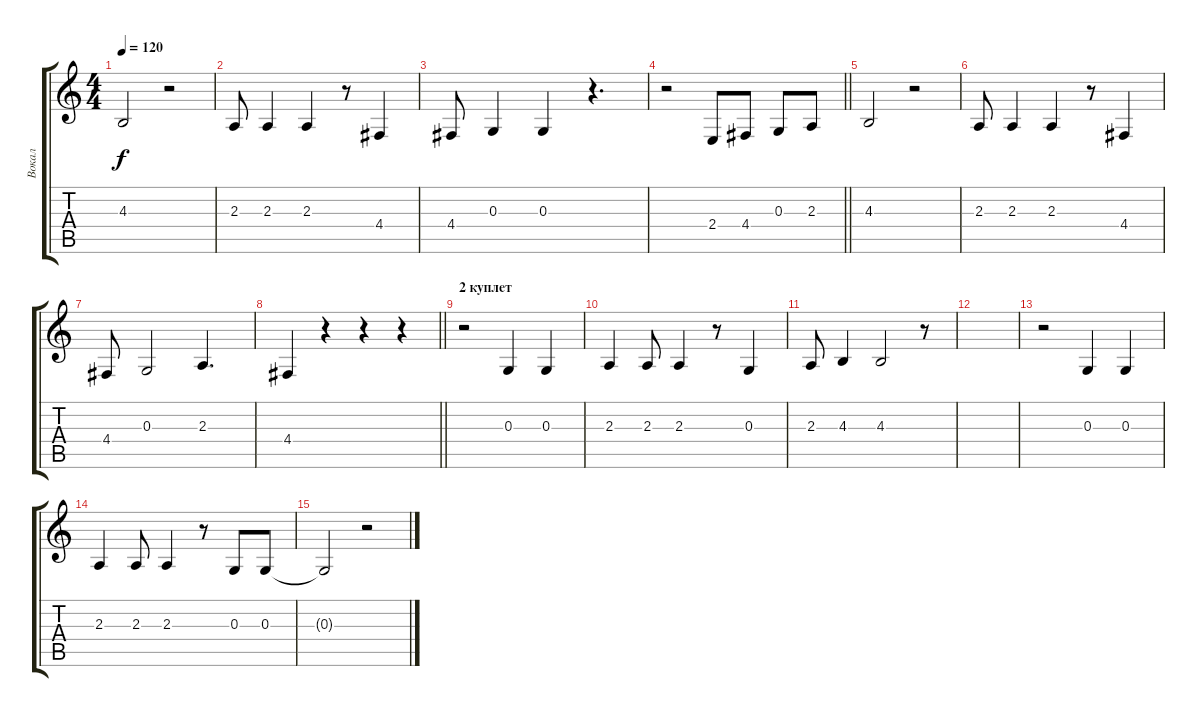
\track ("Вокал" "Вокал") {instrument sopranosax}
\staff {score tabs}
\tuning (E4 B3 G3 D3 A2 E2) {hide}
\ts (4 4)
\section ("" "")
\tempo 120
\clef g2
\ks c
4.3.2{dy f} r.2 |
2.3.8 2.3.4 2.3.4 r.8 4.4.4 |
4.4.8 0.3.4 0.3.4 r.4{d} |
\barLineRight lightlight
r.2 2.4.8 4.4.8 0.3.8 2.3.8 |
4.3.2 r.2 |
2.3.8 2.3.4 2.3.4 r.8 4.4.4 |
4.4.8 0.3.2 2.3.4{d} |
\barLineRight lightlight
4.4.4 r.4 r.4 r.4 |
\section ("" "2 куплет")
r.2 0.3.4 0.3.4 |
2.3.4 2.3.8 2.3.4 r.8 0.3.4 |
2.3.8 4.3.4 4.3.2 r.8 |
|
r.2 0.3.4 0.3.4 |
2.3.4 2.3.8 2.3.4 r.8 0.3.8 0.3.8 |
0.3{t}.2 r.2
